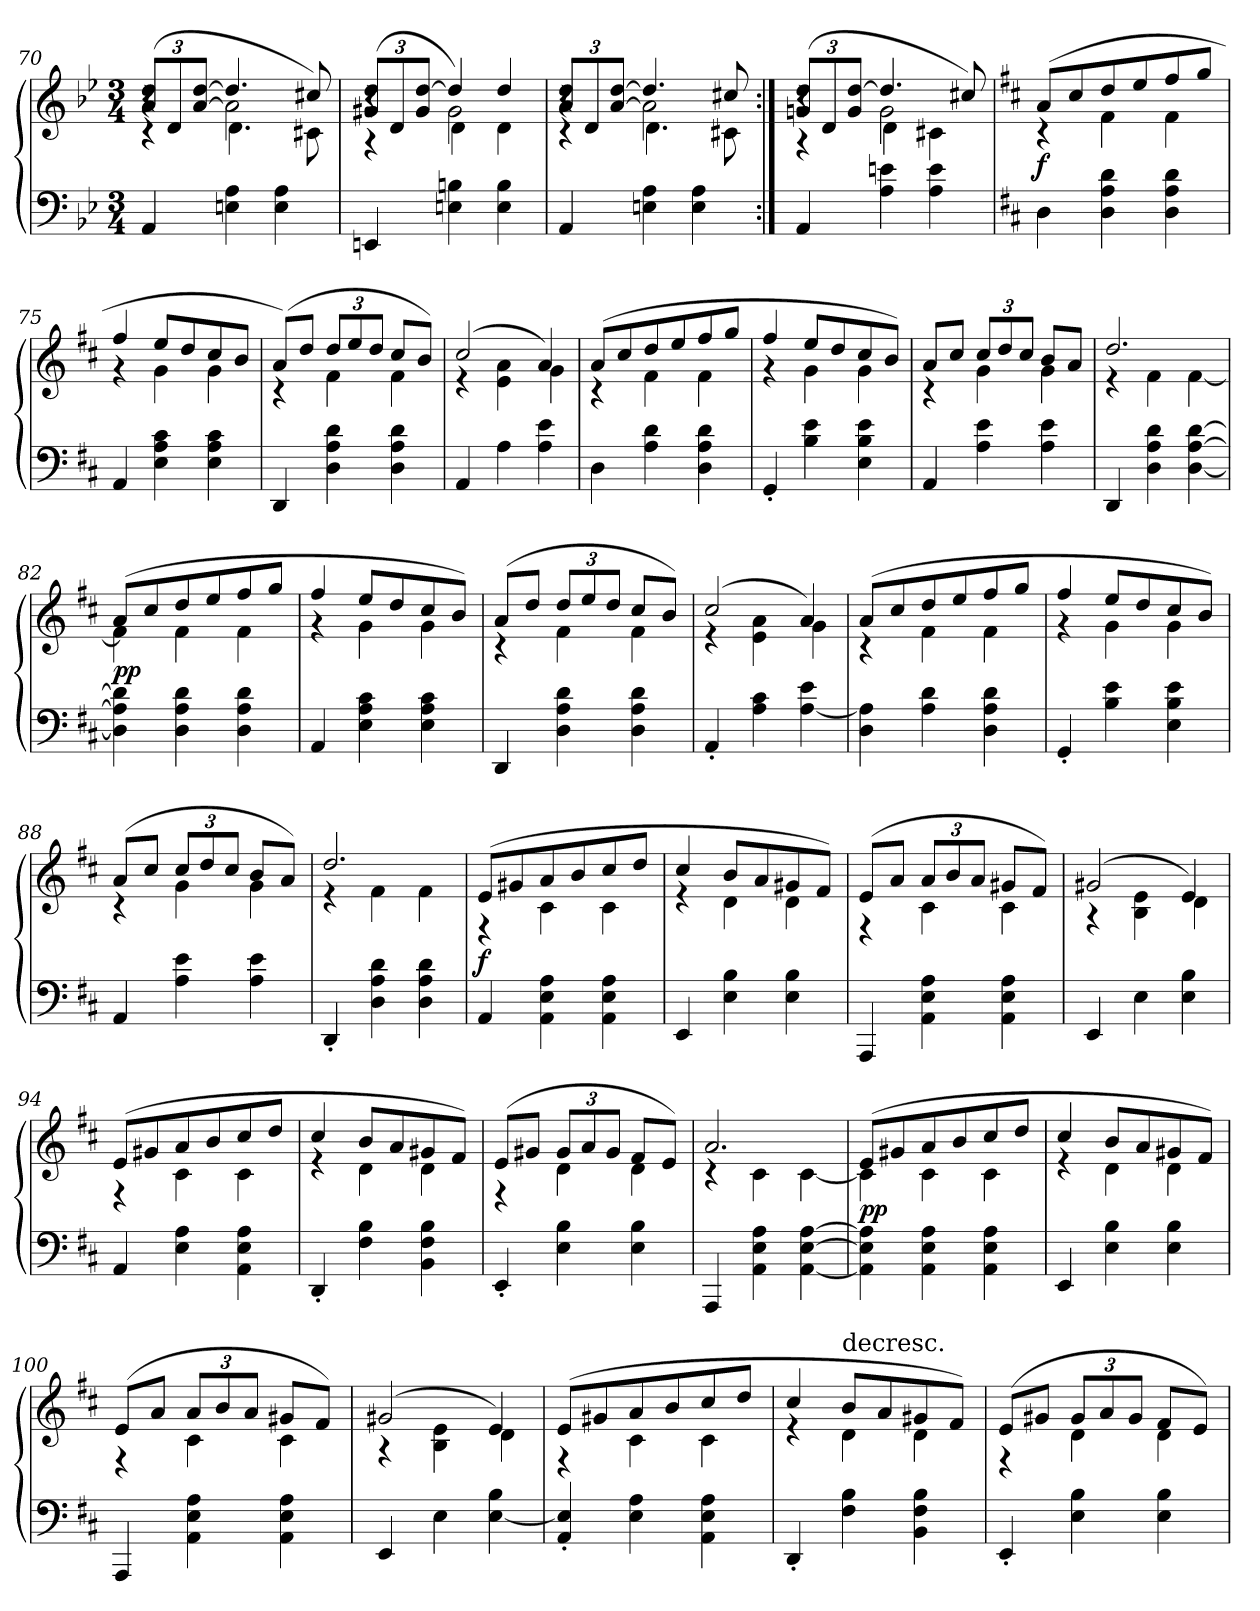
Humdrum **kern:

**kern	**kern	**dynam
*part1	*part1	*part1
*staff2	*staff1	*staff1/2
*clefF4	*clefG2	*
*k[b-e-]	*k[b-e-]	*
*M3/4	*M3/4	*
*	*Xbrackettup	*
=70	=70	=70
*	*^	*
*	*	*^	*
4AA/	(12a/ 12dd/L	4rc	4r	.
.	12d/	.	.	.
.	[12a/ [12dd/J	.	.	.
4En\ 4A\	4.dd/]	2a\]	4.d\	.
4E\ 4A\	.	.	.	.
.	8cc#X/)	.	8c#X\	.
=71	=71	=71	=71	=71
4EEn/	(12g#X/ 12dd/L	4rA	4r	.
.	12d/	.	.	.
.	12g#/ [12dd/J	.	.	.
4En\ 4Bn\	4dd/])	2g#\	4d\	.
4E\ 4B\	4dd/	.	4d\	.
=72	=72	=72	=72	=72
4AA/	12a/ 12dd/L	4rc	4r	.
.	12d/	.	.	.
.	[12a/ [12dd/J	.	.	.
4En\ 4A\	4.dd/]	2a\]	4.d\	.
4E\ 4A\	.	.	.	.
.	8cc#X/	.	8c#X\	.
=73:|!	=73:|!	=73:|!	=73:|!	=73:|!
4AA/	(12gn/ 12dd/L	4rA	4r	.
.	12d/	.	.	.
.	12g/ [12dd/J	.	.	.
4A\ 4en\	4.dd/]	2g\	4d\	.
4A\ 4e\	.	.	4c#X\	.
.	8cc#X/)	.	.	.
*	*v	*v	*v	*
=74	=74	=74
*k[f#c#]	*k[f#c#]	*
*	*^	*
4D\	(8a/L	4rc	f
.	8cc#/	.	.
4D\ 4A\ 4d\	8dd/	4f#\	.
.	8ee/	.	.
4D\ 4A\ 4d\	8ff#/	4f#\	.
.	8gg/J	.	.
=75	=75	=75	=75
4AA/	4ff#/	4rg	.
4E\ 4A\ 4c#\	8ee/L	4g\	.
.	8dd/	.	.
4E\ 4A\ 4c#\	8cc#/	4g\	.
.	8b/J	.	.
=76	=76	=76	=76
4DD/	(8a/L)	4rc	.
.	8dd/J	.	.
4D\ 4A\ 4d\	12dd/L	4f#\	.
.	12ee/	.	.
.	12dd/J	.	.
4D\ 4A\ 4d\	8cc#/L	4f#\	.
.	8b/J)	.	.
=77	=77	=77	=77
4AA/	(2cc#/	4re	.
4A\	.	4e\ 4a\	.
4A\ 4e\	4a/)	4g\	.
=78	=78	=78	=78
4D\	(8a/L	4rc	.
.	8cc#/	.	.
4A\ 4d\	8dd/	4f#\	.
.	8ee/	.	.
4D\ 4A\ 4d\	8ff#/	4f#\	.
.	8gg/J	.	.
=79	=79	=79	=79
4GG'/	4ff#/	4rg	.
4B\ 4e\	8ee/L	4g\	.
.	8dd/	.	.
4E\ 4B\ 4e\	8cc#/	4g\	.
.	8b/J)	.	.
=80	=80	=80	=80
4AA/	8a/L	4rc	.
.	8cc#/J	.	.
4A\ 4e\	12cc#/L	4g\	.
.	12dd/	.	.
.	12cc#/J	.	.
4A\ 4e\	8b/L	4g\	.
.	8a/J	.	.
=81	=81	=81	=81
4DD/	2.dd/	4re	.
4D\ 4A\ 4d\	.	4f#\	.
[4D\ [4A\ [4d\	.	[4f#\	.
=82	=82	=82	=82
4D]\ 4A]\ 4d]\	(8a/L	4f#\]	pp
.	8cc#/	.	.
4D\ 4A\ 4d\	8dd/	4f#\	.
.	8ee/	.	.
4D\ 4A\ 4d\	8ff#/	4f#\	.
.	8gg/J	.	.
=83	=83	=83	=83
4AA/	4ff#/	4rg	.
4E\ 4A\ 4c#\	8ee/L	4g\	.
.	8dd/	.	.
4E\ 4A\ 4c#\	8cc#/	4g\	.
.	8b/J)	.	.
=84	=84	=84	=84
4DD/	(8a/L	4rc	.
.	8dd/J	.	.
4D\ 4A\ 4d\	12dd/L	4f#\	.
.	12ee/	.	.
.	12dd/J	.	.
4D\ 4A\ 4d\	8cc#/L	4f#\	.
.	8b/J)	.	.
=85	=85	=85	=85
4AA'/	(2cc#/	4re	.
4A\ 4c#\	.	4e\ 4a\	.
[4A\ 4e\	4a/)	4g\	.
=86	=86	=86	=86
4D\ 4A]\	(8a/L	4rc	.
.	8cc#/	.	.
4A\ 4d\	8dd/	4f#\	.
.	8ee/	.	.
4D\ 4A\ 4d\	8ff#/	4f#\	.
.	8gg/J	.	.
=87	=87	=87	=87
4GG'/	4ff#/	4rg	.
4B\ 4e\	8ee/L	4g\	.
.	8dd/	.	.
4E\ 4B\ 4e\	8cc#/	4g\	.
.	8b/J)	.	.
=88	=88	=88	=88
4AA/	(8a/L	4rc	.
.	8cc#/J	.	.
4A\ 4e\	12cc#/L	4g\	.
.	12dd/	.	.
.	12cc#/J	.	.
4A\ 4e\	8b/L	4g\	.
.	8a/J)	.	.
=89	=89	=89	=89
4DD'/	2.dd/	4re	.
4D\ 4A\ 4d\	.	4f#\	.
4D\ 4A\ 4d\	.	4f#\	.
=90	=90	=90	=90
4AA/	(8e/L	4rF	f
.	8g#X/	.	.
4AA\ 4E\ 4A\	8a/	4c#\	.
.	8b/	.	.
4AA\ 4E\ 4A\	8cc#/	4c#\	.
.	8dd/J	.	.
=91	=91	=91	=91
4EE/	4cc#/	4re	.
4E\ 4B\	8b/L	4d\	.
.	8a/	.	.
4E\ 4B\	8g#X/	4d\	.
.	8f#/J)	.	.
=92	=92	=92	=92
4AAA/	(8e/L	4rF	.
.	8a/J	.	.
4AA\ 4E\ 4A\	12a/L	4c#\	.
.	12b/	.	.
.	12a/J	.	.
4AA\ 4E\ 4A\	8g#X/L	4c#\	.
.	8f#/J)	.	.
=93	=93	=93	=93
4EE/	(2g#X/	4rA	.
4E\	.	4B\ 4e\	.
4E\ 4B\	4e/)	4d\	.
=94	=94	=94	=94
4AA/	(8e/L	4rF	.
.	8g#X/	.	.
4E\ 4A\	8a/	4c#\	.
.	8b/	.	.
4AA\ 4E\ 4A\	8cc#/	4c#\	.
.	8dd/J	.	.
=95	=95	=95	=95
4DD'/	4cc#/	4re	.
4F#\ 4B\	8b/L	4d\	.
.	8a/	.	.
4BB\ 4F#\ 4B\	8g#X/	4d\	.
.	8f#/J)	.	.
=96	=96	=96	=96
4EE'/	(8e/L	4rF	.
.	8g#X/J	.	.
4E\ 4B\	12g#/L	4d\	.
.	12a/	.	.
.	12g#/J	.	.
4E\ 4B\	8f#/L	4d\	.
.	8e/J)	.	.
=97	=97	=97	=97
4AAA/	2.a/	4rc	.
4AA\ 4E\ 4A\	.	4c#\	.
[4AA\ [4E\ [4A\	.	[4c#\	.
=98	=98	=98	=98
4AA]\ 4E]\ 4A]\	(8e/L	4c#\]	pp
.	8g#X/	.	.
4AA\ 4E\ 4A\	8a/	4c#\	.
.	8b/	.	.
4AA\ 4E\ 4A\	8cc#/	4c#\	.
.	8dd/J	.	.
=99	=99	=99	=99
4EE/	4cc#/	4re	.
4E\ 4B\	8b/L	4d\	.
.	8a/	.	.
4E\ 4B\	8g#X/	4d\	.
.	8f#/J)	.	.
=100	=100	=100	=100
4AAA/	(8e/L	4rF	.
.	8a/J	.	.
4AA\ 4E\ 4A\	12a/L	4c#\	.
.	12b/	.	.
.	12a/J	.	.
4AA\ 4E\ 4A\	8g#X/L	4c#\	.
.	8f#/J)	.	.
=101	=101	=101	=101
4EE/	(2g#X/	4rA	.
4E\	.	4B\ 4e\	.
[4E\ 4B\	4e/)	4d\	.
=102	=102	=102	=102
4AA'/ 4E]'/	(8e/L	4rF	.
.	8g#X/	.	.
4E\ 4A\	8a/	4c#\	.
.	8b/	.	.
4AA\ 4E\ 4A\	8cc#/	4c#\	.
.	8dd/J	.	.
=103	=103	=103	=103
4DD'/	4cc#/	4re	.
!	!LO:TX:t=decresc.	!	!
4F#\ 4B\	8b/L	4d\	.
.	8a/	.	.
4BB\ 4F#\ 4B\	8g#X/	4d\	.
.	8f#/J)	.	.
=104	=104	=104	=104
4EE'/	(8e/L	4rF	.
.	8g#X/J	.	.
4E\ 4B\	12g#/L	4d\	.
.	12a/	.	.
.	12g#/J	.	.
4E\ 4B\	8f#/L	4d\	.
.	8e/J)	.	.
*	*v	*v	*
=	=	=
*-	*-	*-
